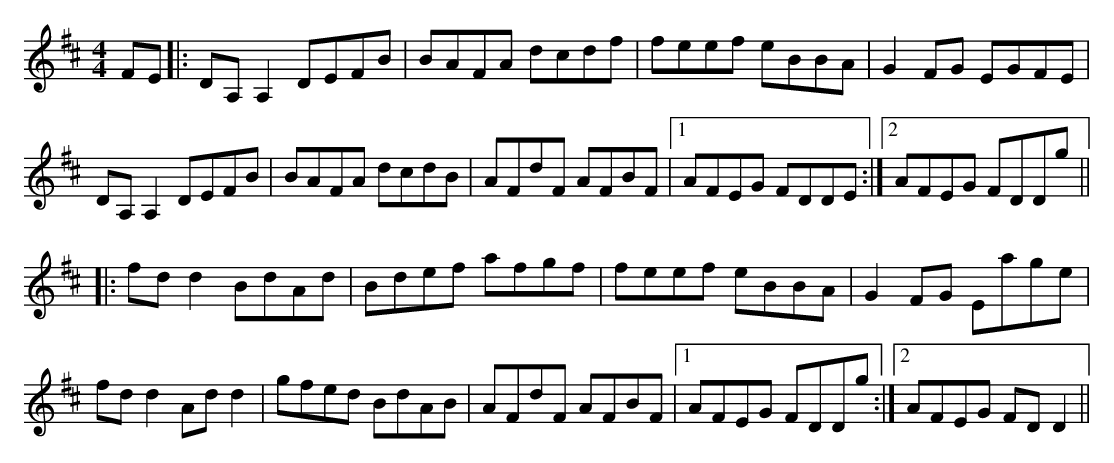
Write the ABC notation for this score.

X:1
M:4/4
K:D
FE|:DA,A,2 DEFB|BAFA dcdf|feef eBBA|G2FG EGFE|
DA,A,2 DEFB|BAFA dcdB|AFdF AFBF|1 AFEG FDDE:|2 AFEG FDDg||
|:fdd2 BdAd|Bdef afgf|feef eBBA|G2FG Eage|
fdd2 Add2|gfed BdAB|AFdF AFBF|1 AFEG FDDg:|2 AFEG FDD2||
